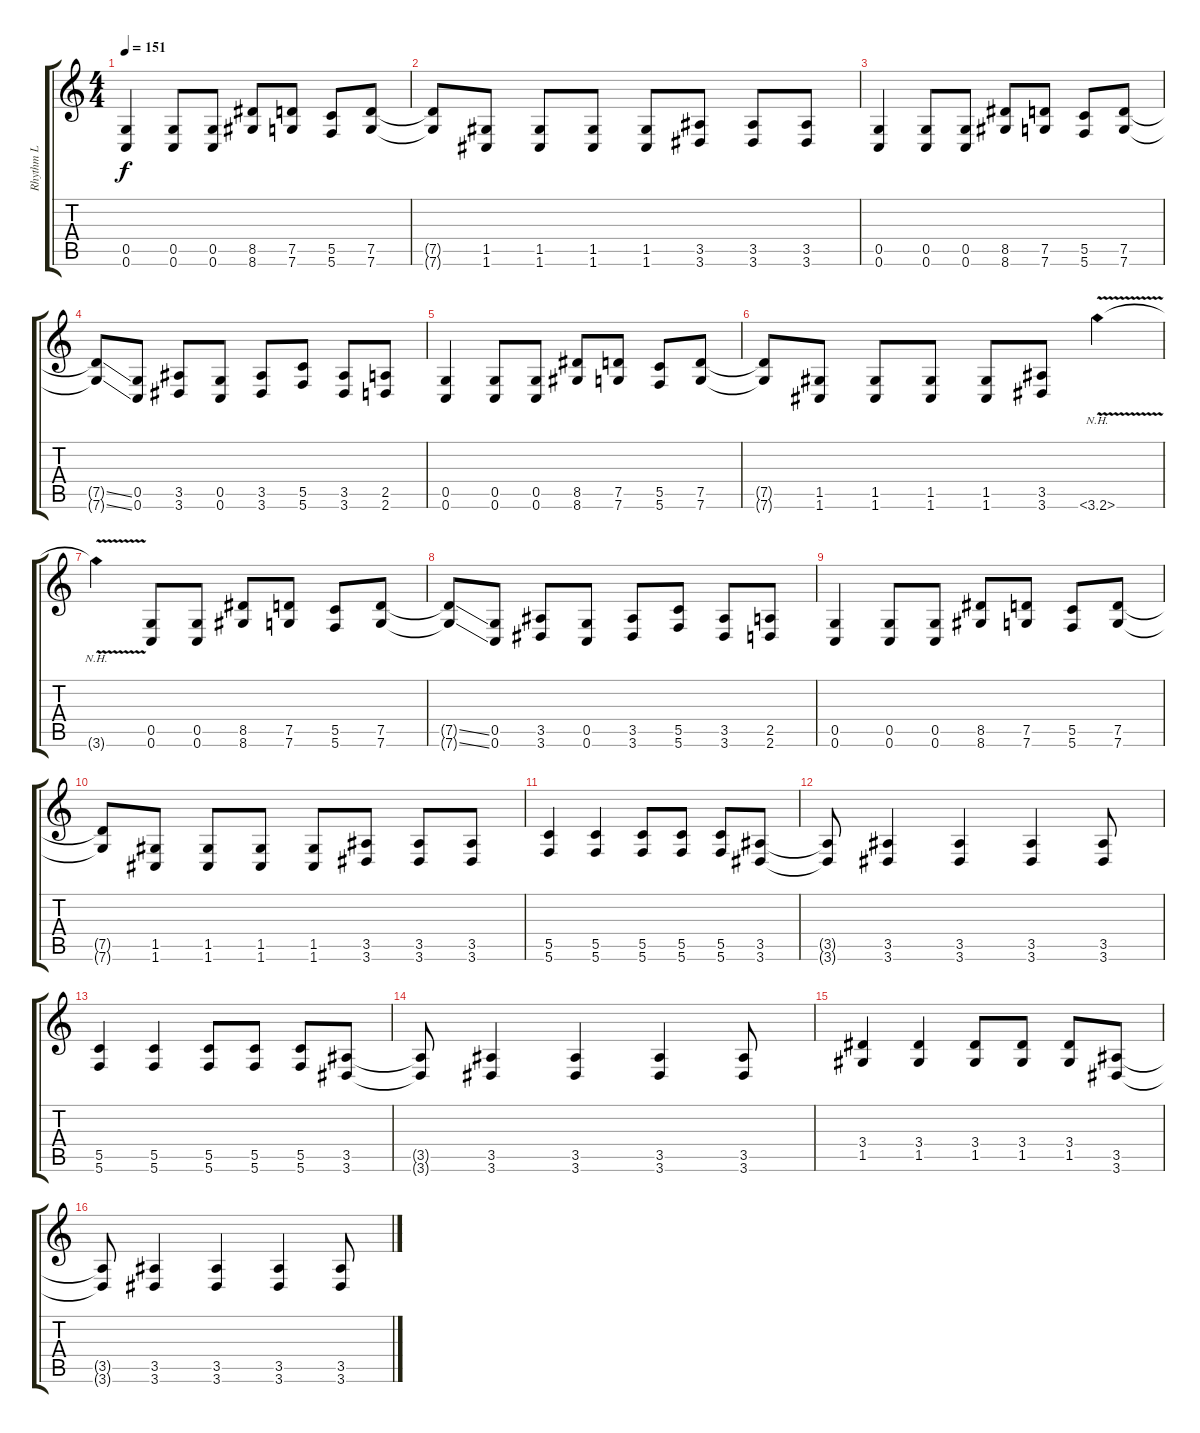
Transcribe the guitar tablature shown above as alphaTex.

\track ("Rhythm L" "Rhythm L") {instrument distortionguitar}
\staff {score tabs}
\tuning (D4 A3 F3 C3 G2 C2) {hide}
\ts (4 4)
\tempo 151
\clef g2
\ks c
(0.5 0.6).4{dy f} (0.5 0.6).8 (0.5 0.6).8 (8.5 8.6).8 (7.5 7.6).8 (5.5 5.6).8 (7.5 7.6).8 |
(7.5{t} 7.6{t}).8 (1.5 1.6).8 (1.5 1.6).8 (1.5 1.6).8 (1.5 1.6).8 (3.5 3.6).8 (3.5 3.6).8 (3.5 3.6).8 |
(0.5 0.6).4 (0.5 0.6).8 (0.5 0.6).8 (8.5 8.6).8 (7.5 7.6).8 (5.5 5.6).8 (7.5 7.6).8 |
(7.5{ss t} 7.6{ss t}).8 (0.5 0.6).8 (3.5 3.6).8 (0.5 0.6).8 (3.5 3.6).8 (5.5 5.6).8 (3.5 3.6).8 (2.5 2.6).8 |
(0.5 0.6).4 (0.5 0.6).8 (0.5 0.6).8 (8.5 8.6).8 (7.5 7.6).8 (5.5 5.6).8 (7.5 7.6).8 |
(7.5{t} 7.6{t}).8 (1.5 1.6).8 (1.5 1.6).8 (1.5 1.6).8 (1.5 1.6).8 (3.5 3.6).8 3.6{nh v}.4 |
3.6{nh v t}.4 (0.5 0.6).8 (0.5 0.6).8 (8.5 8.6).8 (7.5 7.6).8 (5.5 5.6).8 (7.5 7.6).8 |
(7.5{ss t} 7.6{ss t}).8 (0.5 0.6).8 (3.5 3.6).8 (0.5 0.6).8 (3.5 3.6).8 (5.5 5.6).8 (3.5 3.6).8 (2.5 2.6).8 |
(0.5 0.6).4 (0.5 0.6).8 (0.5 0.6).8 (8.5 8.6).8 (7.5 7.6).8 (5.5 5.6).8 (7.5 7.6).8 |
(7.5{t} 7.6{t}).8 (1.5 1.6).8 (1.5 1.6).8 (1.5 1.6).8 (1.5 1.6).8 (3.5 3.6).8 (3.5 3.6).8 (3.5 3.6).8 |
(5.5 5.6).4 (5.5 5.6).4 (5.5 5.6).8 (5.5 5.6).8 (5.5 5.6).8 (3.5 3.6).8 |
(3.5{t} 3.6{t}).8 (3.5 3.6).4 (3.5 3.6).4 (3.5 3.6).4 (3.5 3.6).8 |
(5.5 5.6).4 (5.5 5.6).4 (5.5 5.6).8 (5.5 5.6).8 (5.5 5.6).8 (3.5 3.6).8 |
(3.5{t} 3.6{t}).8 (3.5 3.6).4 (3.5 3.6).4 (3.5 3.6).4 (3.5 3.6).8 |
(3.4 1.5).4 (3.4 1.5).4 (3.4 1.5).8 (3.4 1.5).8 (3.4 1.5).8 (3.5 3.6).8 |
(3.5{t} 3.6{t}).8 (3.5 3.6).4 (3.5 3.6).4 (3.5 3.6).4 (3.5 3.6).8
